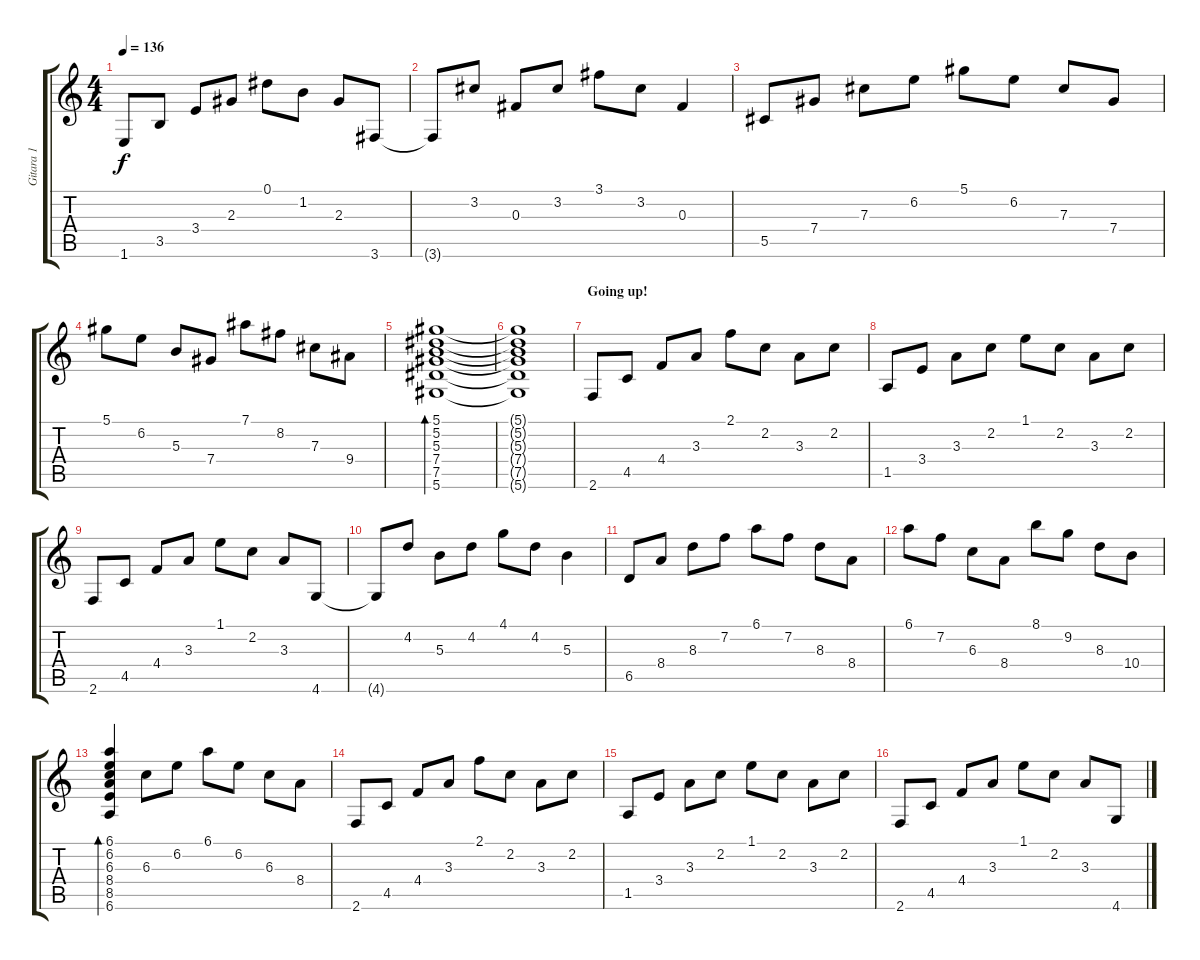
\track ("Gitara 1" "Gitara 1") {instrument acousticguitarsteel}
\staff {score tabs}
\tuning (Eb4 Bb3 Gb3 Db3 Ab2 Eb2) {hide}
\ts (4 4)
\tempo 136
\clef g2
\ks c
1.6.8{dy f} 3.5.8 3.4.8 2.3.8 0.1.8 1.2.8 2.3.8 3.6.8 |
3.6{t}.8 3.2.8 0.3.8 3.2.8 3.1.8 3.2.8 0.3.4 |
5.5.8 7.4.8 7.3.8 6.2.8 5.1.8 6.2.8 7.3.8 7.4.8 |
5.1.8 6.2.8 5.3.8 7.4.8 7.1.8 8.2.8 7.3.8 9.4.8 |
(5.1 5.2 5.3 7.4 7.5 5.6).1{bd 120} |
(5.1{t} 5.2{t} 5.3{t} 7.4{t} 7.5{t} 5.6{t}).1 |
\section ("" "Going up!")
2.6.8 4.5.8 4.4.8 3.3.8 2.1.8 2.2.8 3.3.8 2.2.8 |
1.5.8 3.4.8 3.3.8 2.2.8 1.1.8 2.2.8 3.3.8 2.2.8 |
2.6.8 4.5.8 4.4.8 3.3.8 1.1.8 2.2.8 3.3.8 4.6.8 |
4.6{t}.8 4.2.8 5.3.8 4.2.8 4.1.8 4.2.8 5.3.4 |
6.5.8 8.4.8 8.3.8 7.2.8 6.1.8 7.2.8 8.3.8 8.4.8 |
6.1.8 7.2.8 6.3.8 8.4.8 8.1.8 9.2.8 8.3.8 10.4.8 |
(6.1 6.2 6.3 8.4 8.5 6.6).4{bd 120} 6.3.8 6.2.8 6.1.8 6.2.8 6.3.8 8.4.8 |
2.6.8 4.5.8 4.4.8 3.3.8 2.1.8 2.2.8 3.3.8 2.2.8 |
1.5.8 3.4.8 3.3.8 2.2.8 1.1.8 2.2.8 3.3.8 2.2.8 |
2.6.8 4.5.8 4.4.8 3.3.8 1.1.8 2.2.8 3.3.8 4.6.8
